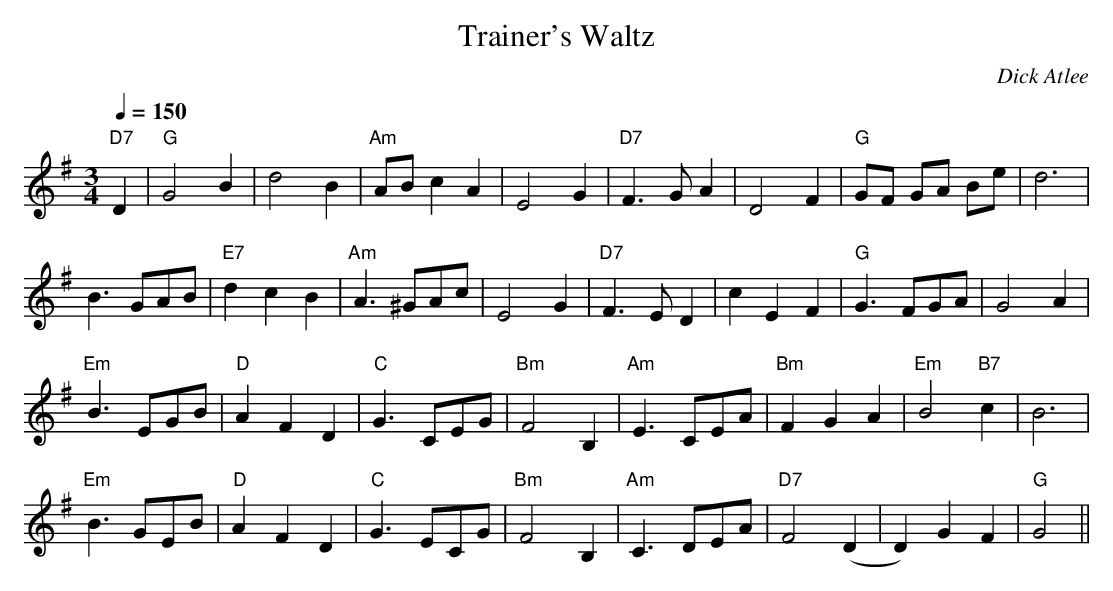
X:1
T:Trainer's Waltz
M:3/4
L:1/8
Q:1/4=150
C:Dick Atlee
K:G
"D7" D2 | "G" G4 B2 | d4 B2 | "Am" AB c2 A2 | E4 G2 |
"D7" F3 G A2 | D4 F2 | "G" GF GA Be | d6 | !
B3 GAB | "E7" d2 c2 B2 | "Am" A3 ^GAc | E4 G2 |
"D7" F3 E D2 | c2 E2 F2 | "G" G3 FGA | G4 A2| !
"Em" B3 EGB | "D" A2 F2 D2 | "C" G3 CEG | "Bm" F4 B,2 |
"Am" E3 CEA | "Bm" F2 G2 A2 | "Em" B4 "B7" c2 | B6 | !
"Em" B3 GEB | "D" A2 F2 D2 | "C" G3 ECG | "Bm" F4 B,2 |
"Am" C3 DEA | "D7" F4 (D2 | D2) G2 F2 | "G" G4 ||
